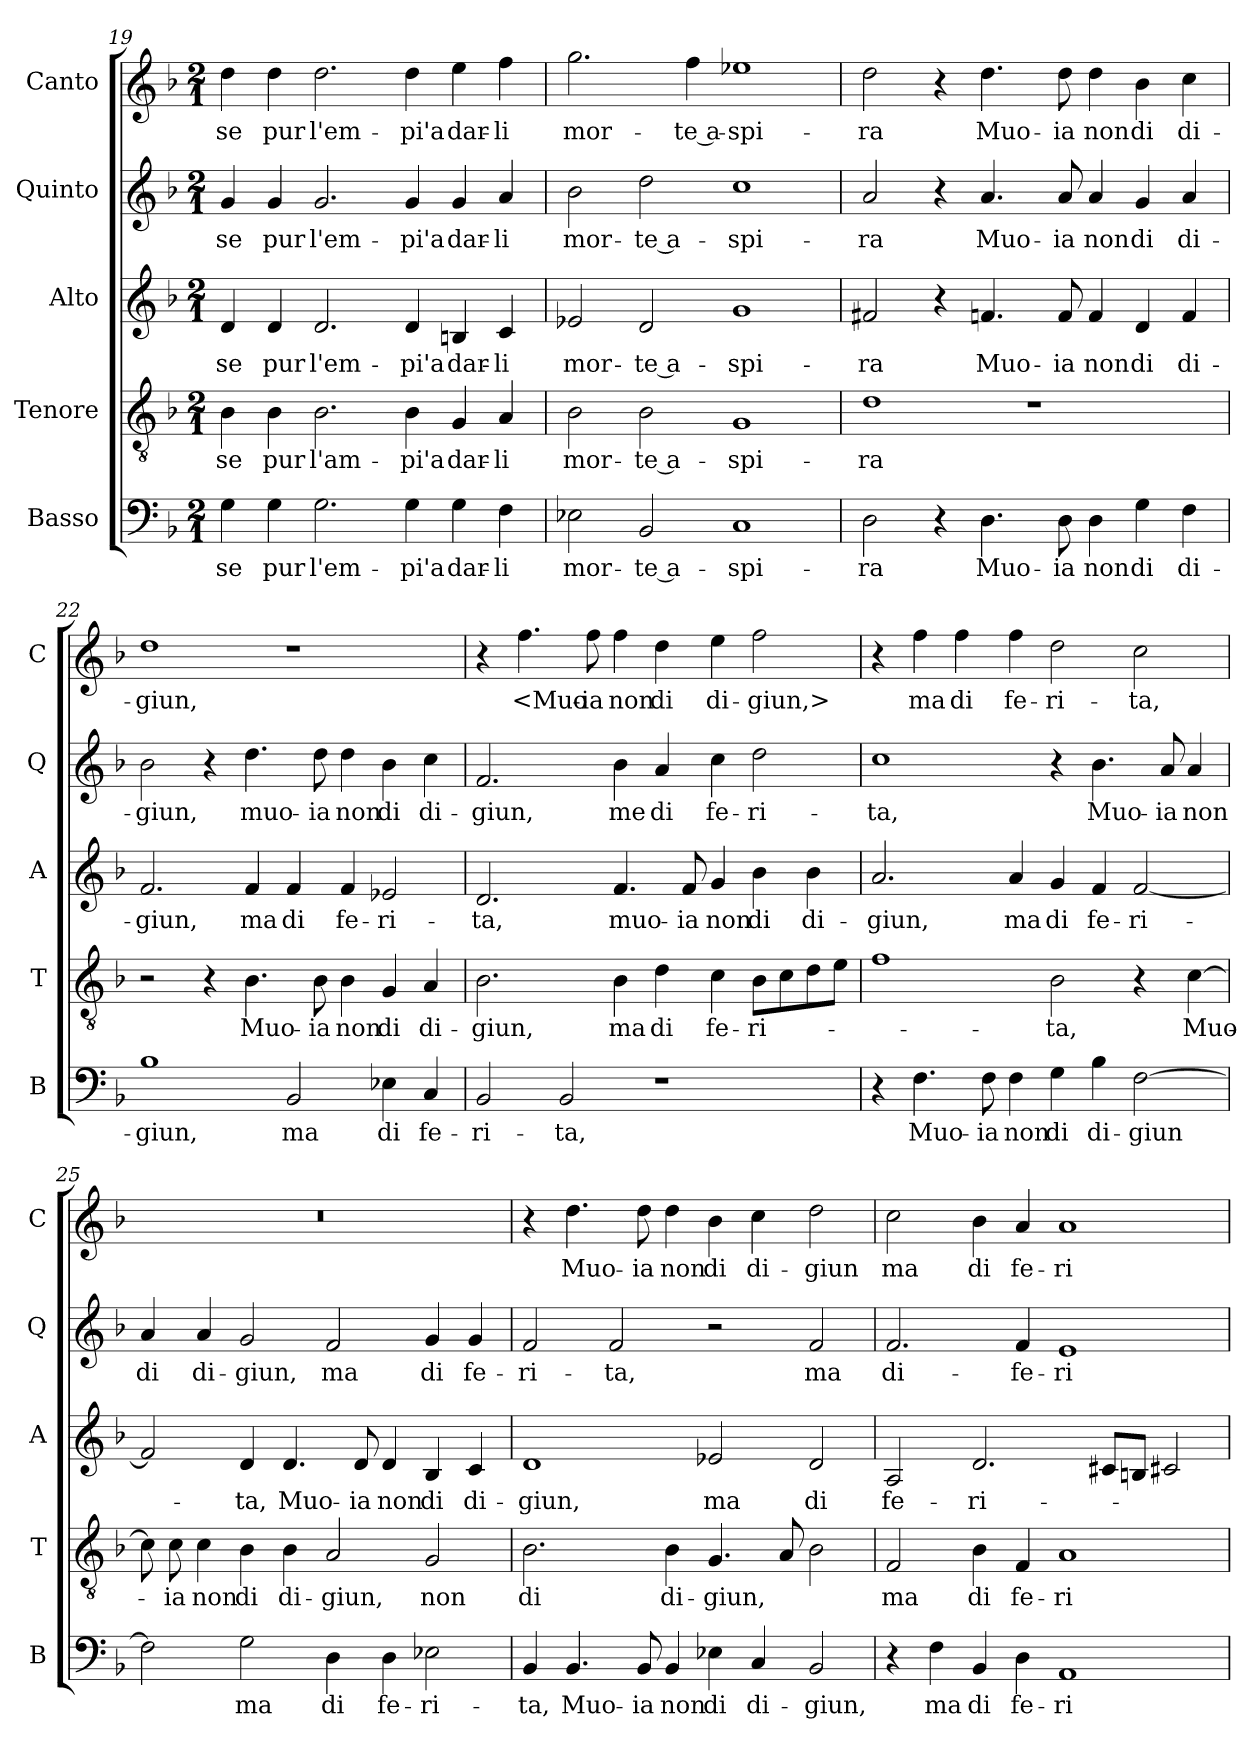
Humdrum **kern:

**kern	**text	**kern	**text	**kern	**text	**kern	**text	**kern	**text
*part5	*part5	*part4	*part4	*part3	*part3	*part2	*part2	*part1	*part1
*staff5	*staff5	*staff4	*staff4	*staff3	*staff3	*staff2	*staff2	*staff1	*staff1
*I"Basso	*	*I"Tenore	*	*I"Alto	*	*I"Quinto	*	*I"Canto	*
*I'B	*	*I'T	*	*I'A	*	*I'Q	*	*I'C	*
*clefF4	*	*clefGv2	*	*clefG2	*	*clefG2	*	*clefG2	*
*k[b-]	*	*k[b-]	*	*k[b-]	*	*k[b-]	*	*k[b-]	*
*M2/1	*	*M2/1	*	*M2/1	*	*M2/1	*	*M2/1	*
=19	=19	=19	=19	=19	=19	=19	=19	=19	=19
4G	se	4B-	se	4d	se	4g	se	4dd	se
4G	pur	4B-	pur	4d	pur	4g	pur	4dd	pur
2.G	l'em-	2.B-	l'am-	2.d	l'em-	2.g	l'em-	2.dd	l'em-
4G	-pi'a	4B-	-pi'a	4d	-pi'a	4g	-pi'a	4dd	-pi'a
4G	dar-	4G	dar-	4Bn	dar-	4g	dar-	4ee	dar-
4F	-li	4A	-li	4c	-li	4a	-li	4ff	-li
=20	=20	=20	=20	=20	=20	=20	=20	=20	=20
2E-X	mor-	2B-	mor-	2e-X	mor-	2b-	mor-	2.gg	mor-
2BB-	-te a-	2B-	-te a-	2d	-te a-	2dd	-te a-	.	.
.	.	.	.	.	.	.	.	4ff	-te a-
1C	-spi-	1G	-spi-	1g	-spi-	1cc	-spi-	1ee-X	-spi-
=21	=21	=21	=21	=21	=21	=21	=21	=21	=21
2D	-ra	1d	-ra	2f#X	-ra	2a	-ra	2dd	-ra
4r	.	.	.	4r	.	4r	.	4r	.
4.D	Muo-	.	.	4.fn	Muo-	4.a	Muo-	4.dd	Muo-
.	.	1r	.	.	.	.	.	.	.
8D	-ia	.	.	8f	-ia	8a	-ia	8dd	-ia
4D	non	.	.	4f	non	4a	non	4dd	non
4G	di	.	.	4d	di	4g	di	4b-	di
4F	di-	.	.	4f	di-	4a	di-	4cc	di-
=22	=22	=22	=22	=22	=22	=22	=22	=22	=22
1B-	-giun,	2r	.	2.f	-giun,	2b-	-giun,	1dd	-giun,
.	.	4r	.	.	.	4r	.	.	.
.	.	4.B-	Muo-	4f	ma	4.dd	muo-	.	.
2BB-	ma	.	.	4f	di	.	.	1r	.
.	.	8B-	-ia	.	.	8dd	-ia	.	.
.	.	4B-	non	4f	fe-	4dd	non	.	.
4E-X	di	4G	di	2e-X	-ri-	4b-	di	.	.
4C	fe-	4A	di-	.	.	4cc	di-	.	.
=23	=23	=23	=23	=23	=23	=23	=23	=23	=23
2BB-	-ri-	2.B-	-giun,	2.d	-ta,	2.f	-giun,	4r	.
.	.	.	.	.	.	.	.	4.ff	<Muo-
2BB-	-ta,	.	.	.	.	.	.	.	.
.	.	.	.	.	.	.	.	8ff	-ia
.	.	4B-	ma	4.f	muo-	4b-	me	4ff	non
1r	.	4d	di	.	.	4a	di	4dd	di
.	.	.	.	8f	-ia	.	.	.	.
.	.	4c	fe-	4g	non	4cc	fe-	4ee	di-
.	.	8B-L	-ri-	4b-	di	2dd	-ri-	2ff	-giun,>
.	.	8c	.	.	.	.	.	.	.
.	.	8d	.	4b-	di-	.	.	.	.
.	.	8eJ	.	.	.	.	.	.	.
=24	=24	=24	=24	=24	=24	=24	=24	=24	=24
4r	.	1f	.	2.a	-giun,	1cc	-ta,	4r	.
4.F	Muo-	.	.	.	.	.	.	4ff	ma
.	.	.	.	.	.	.	.	4ff	di
8F	-ia	.	.	.	.	.	.	.	.
4F	non	.	.	4a	ma	.	.	4ff	fe-
4G	di	2B-	-ta,	4g	di	4r	.	2dd	-ri-
4B-	di-	.	.	4f	fe-	4.b-	Muo-	.	.
[2F	-giun	4r	.	[2f	-ri-	.	.	2cc	-ta,
.	.	.	.	.	.	8a	-ia	.	.
.	.	[4c	Muo-	.	.	4a	non	.	.
=25	=25	=25	=25	=25	=25	=25	=25	=25	=25
2F]	.	8c]	.	2f]	.	4a	di	0r	.
.	.	8c	-ia	.	.	.	.	.	.
.	.	4c	non	.	.	4a	di-	.	.
2G	ma	4B-	di	4d	-ta,	2g	-giun,	.	.
.	.	4B-	di-	4.d	Muo-	.	.	.	.
4D	di	2A	-giun,	.	.	2f	ma	.	.
.	.	.	.	8d	-ia	.	.	.	.
4D	fe-	.	.	4d	non	.	.	.	.
2E-X	-ri-	2G	non	4B-	di	4g	di	.	.
.	.	.	.	4c	di-	4g	fe-	.	.
=26	=26	=26	=26	=26	=26	=26	=26	=26	=26
4BB-	-ta,	2.B-	di	1d	-giun,	2f	-ri-	4r	.
4.BB-	Muo-	.	.	.	.	.	.	4.dd	Muo-
.	.	.	.	.	.	2f	-ta,	.	.
8BB-	-ia	.	.	.	.	.	.	8dd	-ia
4BB-	non	4B-	di-	.	.	.	.	4dd	non
4E-X	di	4.G	-giun,	2e-X	ma	2r	.	4b-	di
4C	di-	.	.	.	.	.	.	4cc	di-
.	.	8A	.	.	.	.	.	.	.
2BB-	-giun,	2B-	.	2d	di	2f	ma	2dd	-giun
=27	=27	=27	=27	=27	=27	=27	=27	=27	=27
4r	.	2F	ma	2A	fe-	2.f	di-	2cc	ma
4F	ma	.	.	.	.	.	.	.	.
4BB-	di	4B-	di	2.d	-ri-	.	.	4b-	di
4D	fe-	4F	fe-	.	.	4f	-fe-	4a	fe-
1AA	-ri-	1A	-ri-	.	.	1e	-ri-	1a	-ri-
.	.	.	.	8c#XL	.	.	.	.	.
.	.	.	.	8BnJ	.	.	.	.	.
.	.	.	.	2c#X	.	.	.	.	.
=	=	=	=	=	=	=	=	=	=
*-	*-	*-	*-	*-	*-	*-	*-	*-	*-
